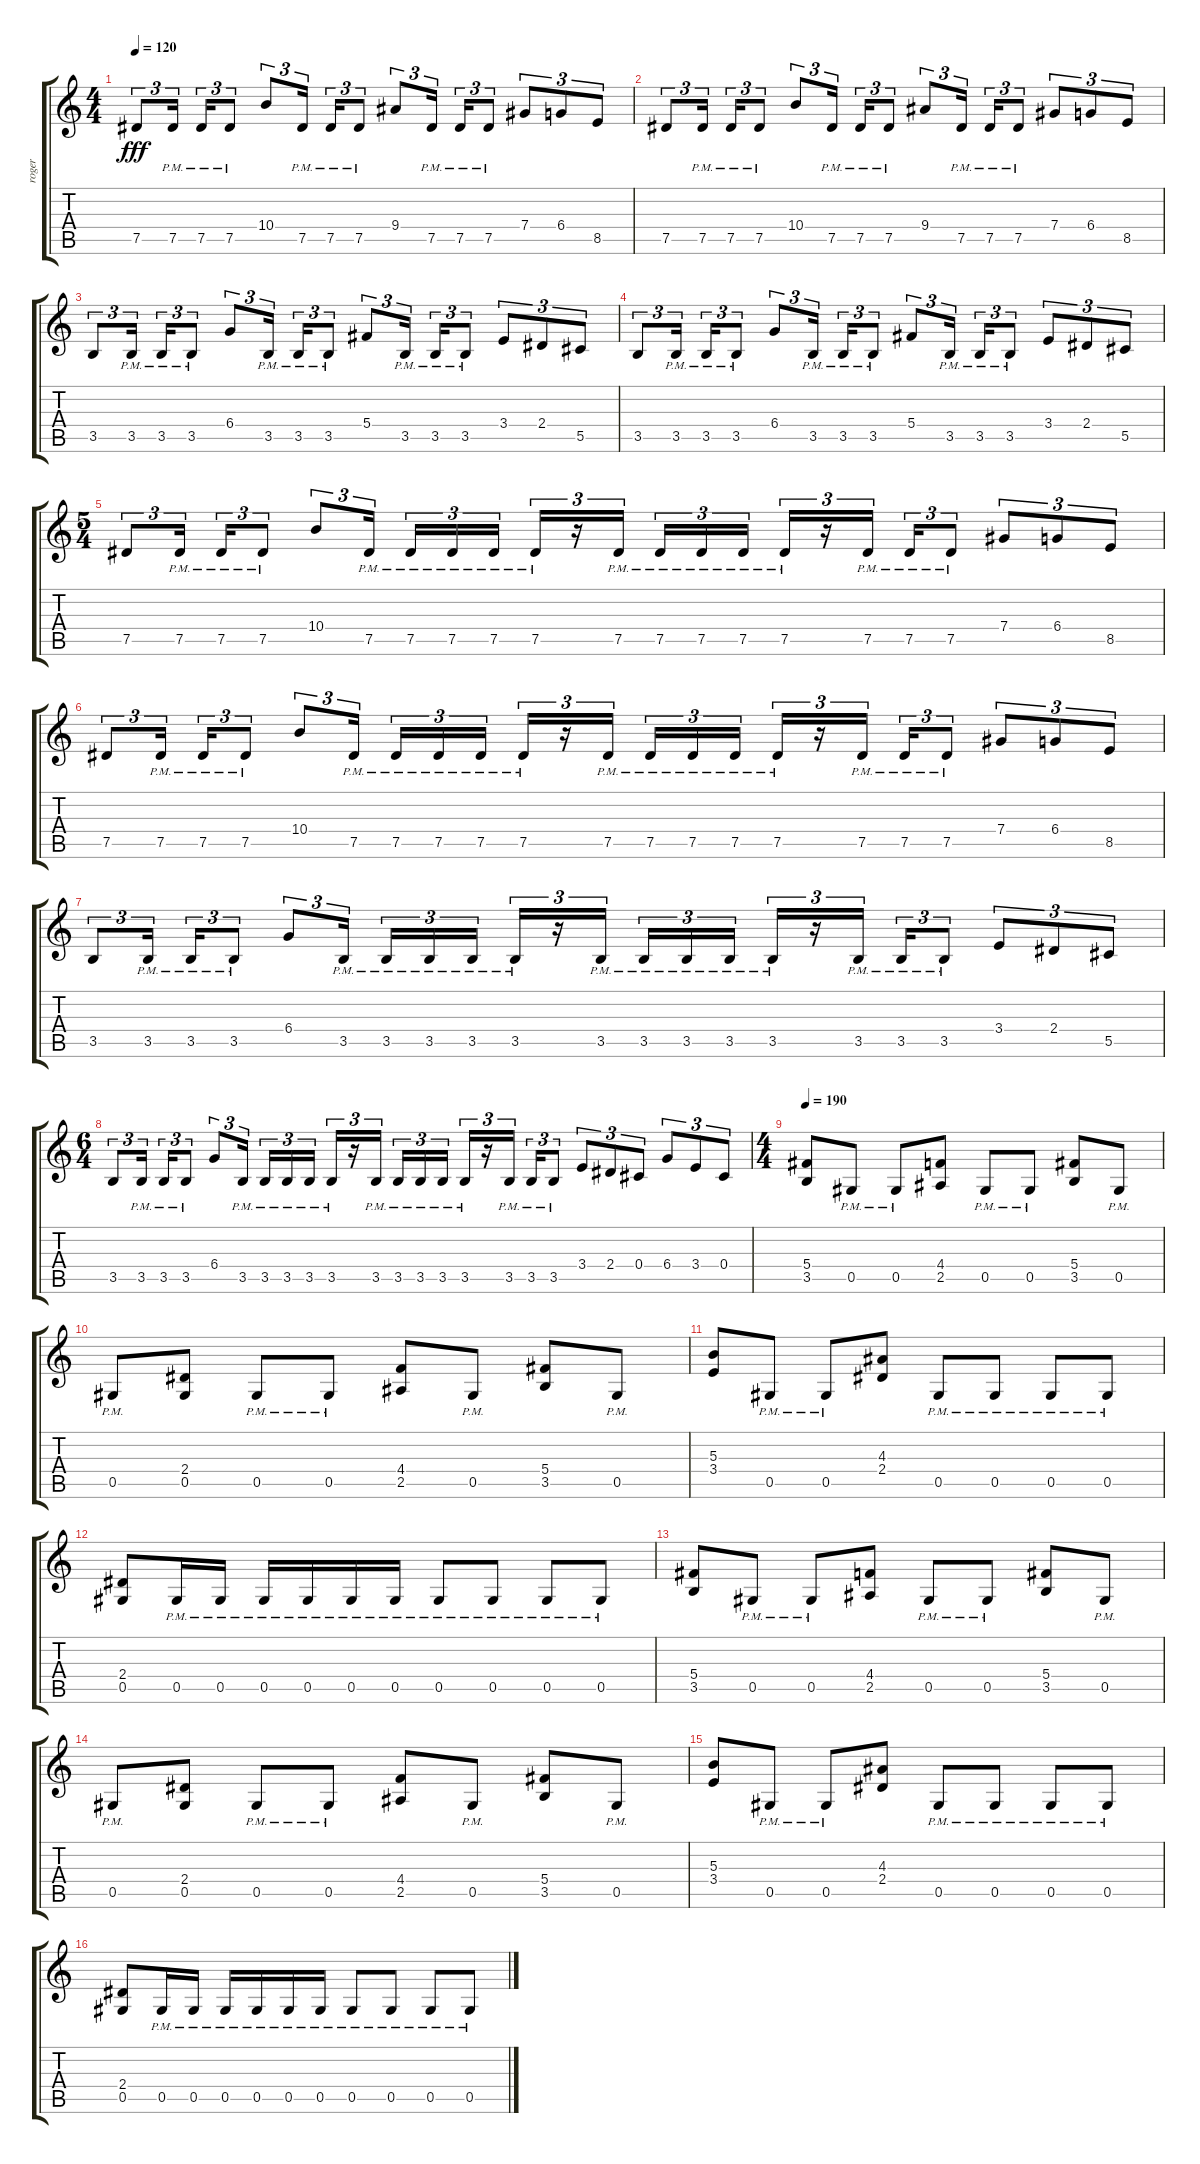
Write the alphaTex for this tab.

\track ("roger" "roger") {instrument distortionguitar}
\staff {score tabs}
\tuning (Eb4 Bb3 Gb3 Db3 Ab2 Eb2) {hide}
\ts (4 4)
\tempo 120
\clef g2
\ks c
7.5.8{tu (3 2) dy fff} 7.5{pm}.16{tu (3 2)} 7.5{pm}.16{tu (3 2)} 7.5{pm}.8{tu (3 2)} 10.4.8{tu (3 2)} 7.5{pm}.16{tu (3 2)} 7.5{pm}.16{tu (3 2)} 7.5{pm}.8{tu (3 2)} 9.4.8{tu (3 2)} 7.5{pm}.16{tu (3 2)} 7.5{pm}.16{tu (3 2)} 7.5{pm}.8{tu (3 2)} 7.4.8{tu (3 2)} 6.4.8{tu (3 2)} 8.5.8{tu (3 2)} |
7.5.8{tu (3 2)} 7.5{pm}.16{tu (3 2)} 7.5{pm}.16{tu (3 2)} 7.5{pm}.8{tu (3 2)} 10.4.8{tu (3 2)} 7.5{pm}.16{tu (3 2)} 7.5{pm}.16{tu (3 2)} 7.5{pm}.8{tu (3 2)} 9.4.8{tu (3 2)} 7.5{pm}.16{tu (3 2)} 7.5{pm}.16{tu (3 2)} 7.5{pm}.8{tu (3 2)} 7.4.8{tu (3 2)} 6.4.8{tu (3 2)} 8.5.8{tu (3 2)} |
3.5.8{tu (3 2)} 3.5{pm}.16{tu (3 2)} 3.5{pm}.16{tu (3 2)} 3.5{pm}.8{tu (3 2)} 6.4.8{tu (3 2)} 3.5{pm}.16{tu (3 2)} 3.5{pm}.16{tu (3 2)} 3.5{pm}.8{tu (3 2)} 5.4.8{tu (3 2)} 3.5{pm}.16{tu (3 2)} 3.5{pm}.16{tu (3 2)} 3.5{pm}.8{tu (3 2)} 3.4.8{tu (3 2)} 2.4.8{tu (3 2)} 5.5.8{tu (3 2)} |
3.5.8{tu (3 2)} 3.5{pm}.16{tu (3 2)} 3.5{pm}.16{tu (3 2)} 3.5{pm}.8{tu (3 2)} 6.4.8{tu (3 2)} 3.5{pm}.16{tu (3 2)} 3.5{pm}.16{tu (3 2)} 3.5{pm}.8{tu (3 2)} 5.4.8{tu (3 2)} 3.5{pm}.16{tu (3 2)} 3.5{pm}.16{tu (3 2)} 3.5{pm}.8{tu (3 2)} 3.4.8{tu (3 2)} 2.4.8{tu (3 2)} 5.5.8{tu (3 2)} |
\ts (5 4)
7.5.8{tu (3 2)} 7.5{pm}.16{tu (3 2)} 7.5{pm}.16{tu (3 2)} 7.5{pm}.8{tu (3 2)} 10.4.8{tu (3 2)} 7.5{pm}.16{tu (3 2)} 7.5{pm}.16{tu (3 2)} 7.5{pm}.16{tu (3 2)} 7.5{pm}.16{tu (3 2)} 7.5{pm}.16{tu (3 2)} r.16{tu (3 2)} 7.5{pm}.16{tu (3 2)} 7.5{pm}.16{tu (3 2)} 7.5{pm}.16{tu (3 2)} 7.5{pm}.16{tu (3 2)} 7.5{pm}.16{tu (3 2)} r.16{tu (3 2)} 7.5{pm}.16{tu (3 2)} 7.5{pm}.16{tu (3 2)} 7.5{pm}.8{tu (3 2)} 7.4.8{tu (3 2)} 6.4.8{tu (3 2)} 8.5.8{tu (3 2)} |
7.5.8{tu (3 2)} 7.5{pm}.16{tu (3 2)} 7.5{pm}.16{tu (3 2)} 7.5{pm}.8{tu (3 2)} 10.4.8{tu (3 2)} 7.5{pm}.16{tu (3 2)} 7.5{pm}.16{tu (3 2)} 7.5{pm}.16{tu (3 2)} 7.5{pm}.16{tu (3 2)} 7.5{pm}.16{tu (3 2)} r.16{tu (3 2)} 7.5{pm}.16{tu (3 2)} 7.5{pm}.16{tu (3 2)} 7.5{pm}.16{tu (3 2)} 7.5{pm}.16{tu (3 2)} 7.5{pm}.16{tu (3 2)} r.16{tu (3 2)} 7.5{pm}.16{tu (3 2)} 7.5{pm}.16{tu (3 2)} 7.5{pm}.8{tu (3 2)} 7.4.8{tu (3 2)} 6.4.8{tu (3 2)} 8.5.8{tu (3 2)} |
3.5.8{tu (3 2)} 3.5{pm}.16{tu (3 2)} 3.5{pm}.16{tu (3 2)} 3.5{pm}.8{tu (3 2)} 6.4.8{tu (3 2)} 3.5{pm}.16{tu (3 2)} 3.5{pm}.16{tu (3 2)} 3.5{pm}.16{tu (3 2)} 3.5{pm}.16{tu (3 2)} 3.5{pm}.16{tu (3 2)} r.16{tu (3 2)} 3.5{pm}.16{tu (3 2)} 3.5{pm}.16{tu (3 2)} 3.5{pm}.16{tu (3 2)} 3.5{pm}.16{tu (3 2)} 3.5{pm}.16{tu (3 2)} r.16{tu (3 2)} 3.5{pm}.16{tu (3 2)} 3.5{pm}.16{tu (3 2)} 3.5{pm}.8{tu (3 2)} 3.4.8{tu (3 2)} 2.4.8{tu (3 2)} 5.5.8{tu (3 2)} |
\ts (6 4)
3.5.8{tu (3 2)} 3.5{pm}.16{tu (3 2)} 3.5{pm}.16{tu (3 2)} 3.5{pm}.8{tu (3 2)} 6.4.8{tu (3 2)} 3.5{pm}.16{tu (3 2)} 3.5{pm}.16{tu (3 2)} 3.5{pm}.16{tu (3 2)} 3.5{pm}.16{tu (3 2)} 3.5{pm}.16{tu (3 2)} r.16{tu (3 2)} 3.5{pm}.16{tu (3 2)} 3.5{pm}.16{tu (3 2)} 3.5{pm}.16{tu (3 2)} 3.5{pm}.16{tu (3 2)} 3.5{pm}.16{tu (3 2)} r.16{tu (3 2)} 3.5{pm}.16{tu (3 2)} 3.5{pm}.16{tu (3 2)} 3.5{pm}.8{tu (3 2)} 3.4.8{tu (3 2)} 2.4.8{tu (3 2)} 0.4.8{tu (3 2)} 6.4.8{tu (3 2)} 3.4.8{tu (3 2)} 0.4.8{tu (3 2)} |
\ts (4 4)
\tempo 190
(5.4 3.5).8 0.5{pm}.8 0.5{pm}.8 (4.4 2.5).8 0.5{pm}.8 0.5{pm}.8 (5.4 3.5).8 0.5{pm}.8 |
0.5{pm}.8 (2.4 0.5).8 0.5{pm}.8 0.5{pm}.8 (4.4 2.5).8 0.5{pm}.8 (5.4 3.5).8 0.5{pm}.8 |
(5.3 3.4).8 0.5{pm}.8 0.5{pm}.8 (4.3 2.4).8 0.5{pm}.8 0.5{pm}.8 0.5{pm}.8 0.5{pm}.8 |
(2.4 0.5).8 0.5{pm}.16 0.5{pm}.16 0.5{pm}.16 0.5{pm}.16 0.5{pm}.16 0.5{pm}.16 0.5{pm}.8 0.5{pm}.8 0.5{pm}.8 0.5{pm}.8 |
(5.4 3.5).8 0.5{pm}.8 0.5{pm}.8 (4.4 2.5).8 0.5{pm}.8 0.5{pm}.8 (5.4 3.5).8 0.5{pm}.8 |
0.5{pm}.8 (2.4 0.5).8 0.5{pm}.8 0.5{pm}.8 (4.4 2.5).8 0.5{pm}.8 (5.4 3.5).8 0.5{pm}.8 |
(5.3 3.4).8 0.5{pm}.8 0.5{pm}.8 (4.3 2.4).8 0.5{pm}.8 0.5{pm}.8 0.5{pm}.8 0.5{pm}.8 |
(2.4 0.5).8 0.5{pm}.16 0.5{pm}.16 0.5{pm}.16 0.5{pm}.16 0.5{pm}.16 0.5{pm}.16 0.5{pm}.8 0.5{pm}.8 0.5{pm}.8 0.5{pm}.8
